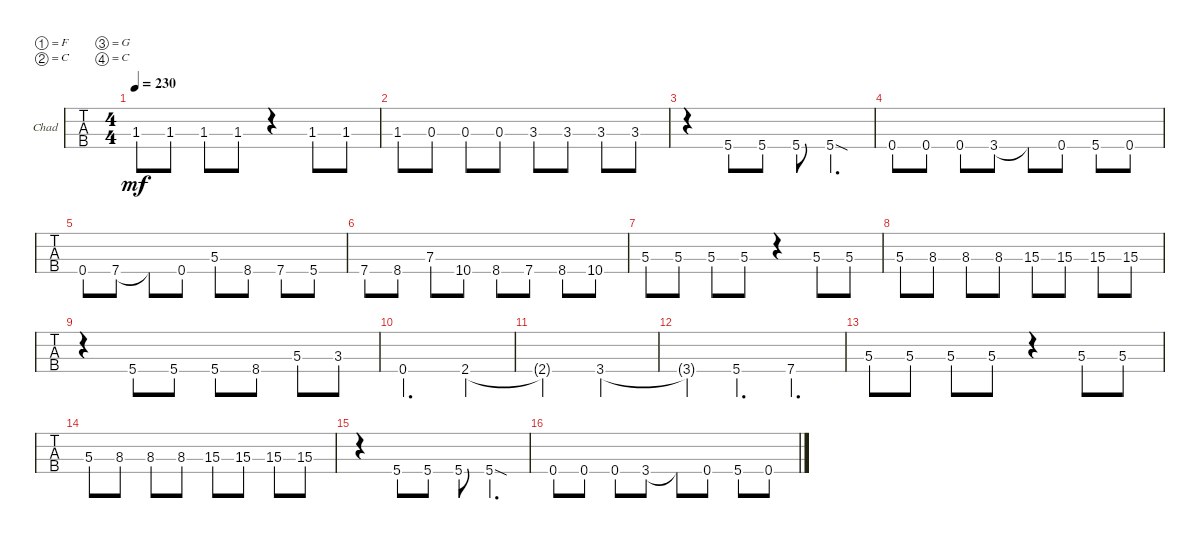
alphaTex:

\bracketExtendMode groupsimilarinstruments
\firstSystemTrackNameOrientation horizontal
\otherSystemsTrackNameOrientation horizontal
\track ("Doctor Lagorno" "Chad") {instrument electricbassfinger}
\staff {tabs}
\tuning (F2 C2 G1 C1)
\ts (4 4)
\tempo 230
\clef f4
\ks c
1.3.8{dy mf} 1.3.8 1.3.8 1.3.8 r.4 1.3.8 1.3.8 |
1.3.8 0.3.8 0.3.8 0.3.8 3.3.8 3.3.8 3.3.8 3.3.8 |
r.4 5.4.8 5.4.8 5.4.8 5.4{sod}.4{d} |
0.4.8 0.4.8 0.4.8 3.4.8 3.4{t}.8 0.4.8 5.4.8 0.4.8 |
0.4.8 7.4.8 7.4{t}.8 0.4.8 5.3.8 8.4.8 7.4.8 5.4.8 |
7.4.8 8.4.8 7.3.8 10.4.8 8.4.8 7.4.8 8.4.8 10.4.8 |
5.3.8 5.3.8 5.3.8 5.3.8 r.4 5.3.8 5.3.8 |
5.3.8 8.3.8 8.3.8 8.3.8 15.3.8 15.3.8 15.3.8 15.3.8 |
r.4 5.4.8 5.4.8 5.4.8 8.4.8 5.3.8 3.3.8 |
0.4.2{d} 2.4.4 |
2.4{t}.2 3.4.2 |
3.4{t}.4 5.4.4{d} 7.4.4{d} |
5.3.8 5.3.8 5.3.8 5.3.8 r.4 5.3.8 5.3.8 |
5.3.8 8.3.8 8.3.8 8.3.8 15.3.8 15.3.8 15.3.8 15.3.8 |
r.4 5.4.8 5.4.8 5.4.8 5.4{sod}.4{d} |
0.4.8 0.4.8 0.4.8 3.4.8 3.4{t}.8 0.4.8 5.4.8 0.4.8
